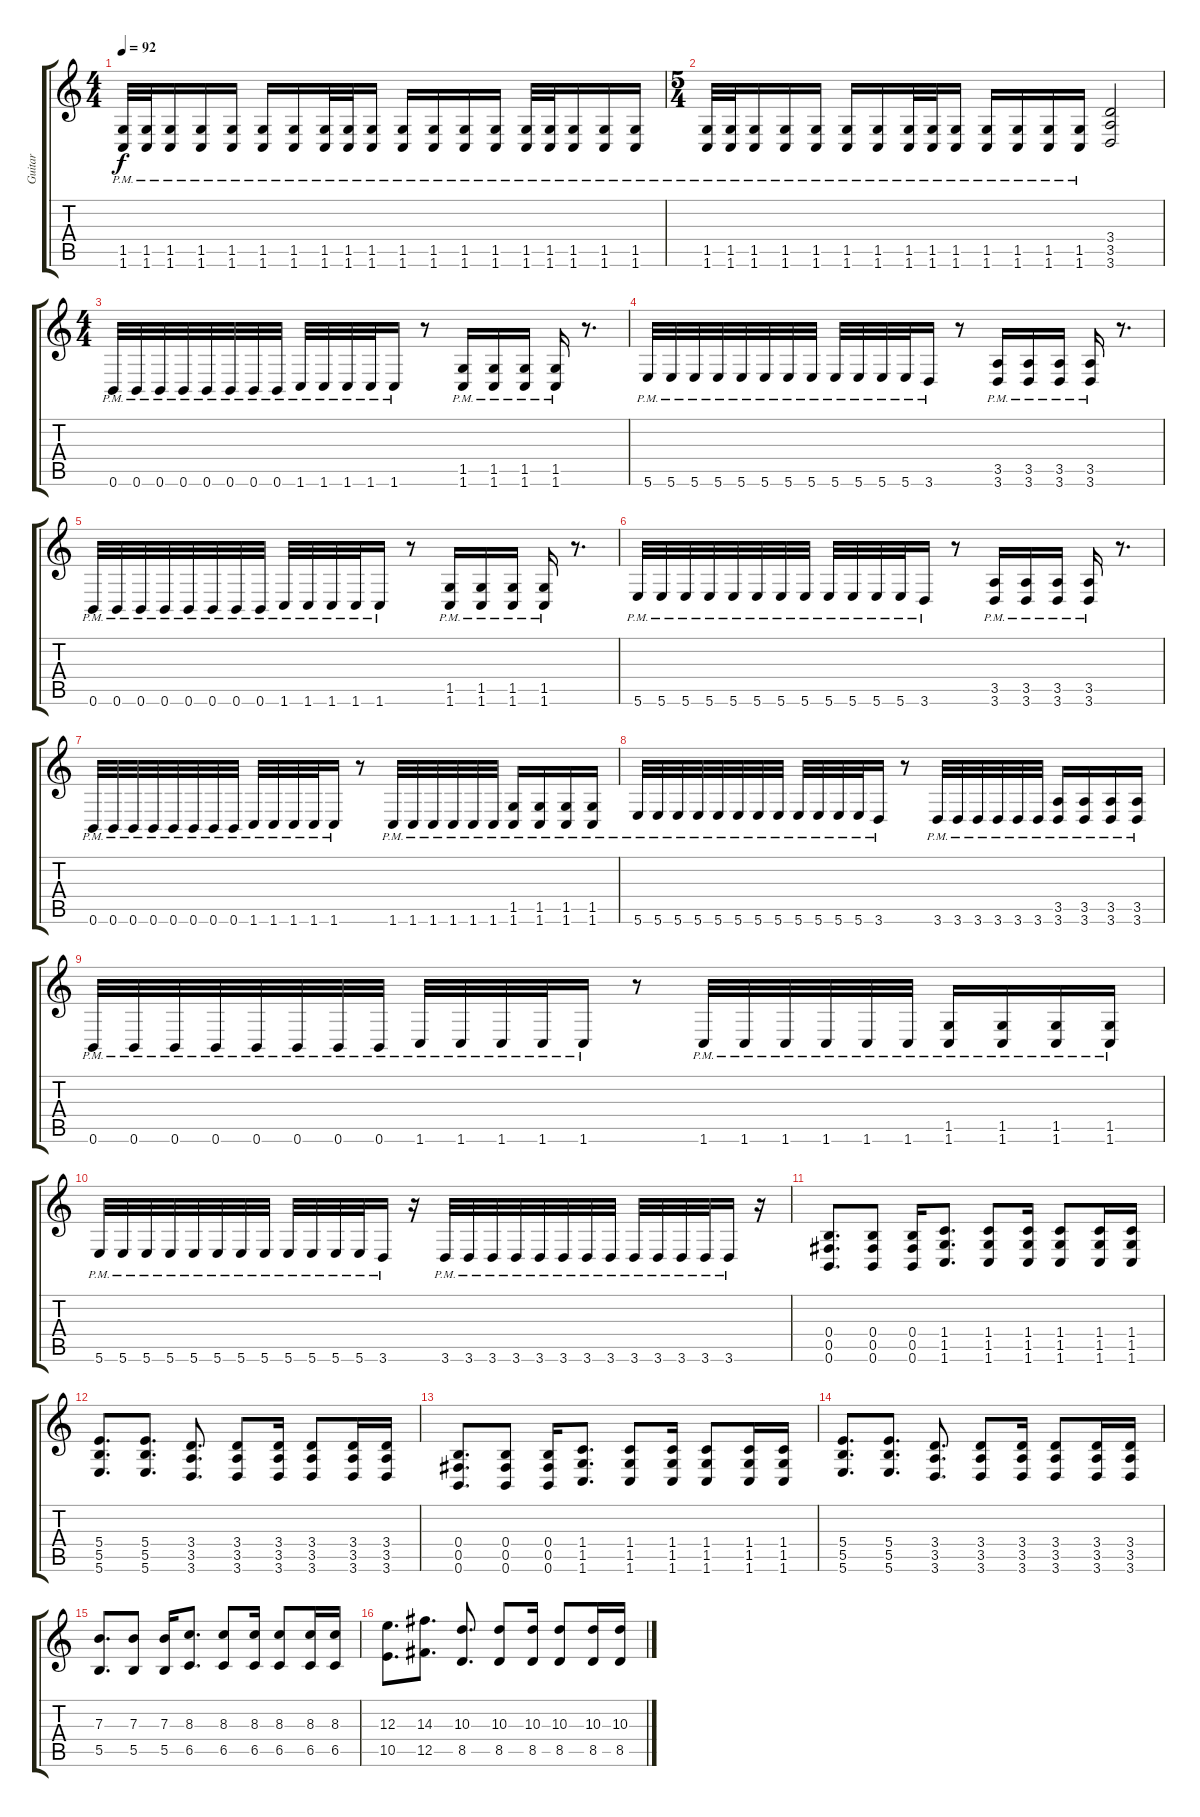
\track ("Guitar" "Guitar") {instrument distortionguitar}
\staff {score tabs}
\tuning (Db4 Ab3 E3 B2 Gb2 B1) {hide}
\ts (4 4)
\tempo 92
\clef g2
\ks c
(1.5{pm} 1.6{pm}).32{dy f} (1.5{pm} 1.6{pm}).32 (1.5{pm} 1.6{pm}).16 (1.5{pm} 1.6{pm}).16 (1.5{pm} 1.6{pm}).16 (1.5{pm} 1.6{pm}).16 (1.5{pm} 1.6{pm}).16 (1.5{pm} 1.6{pm}).32 (1.5{pm} 1.6{pm}).32 (1.5{pm} 1.6{pm}).16 (1.5{pm} 1.6{pm}).16 (1.5{pm} 1.6{pm}).16 (1.5{pm} 1.6{pm}).16 (1.5{pm} 1.6{pm}).16 (1.5{pm} 1.6{pm}).32 (1.5{pm} 1.6{pm}).32 (1.5{pm} 1.6{pm}).16 (1.5{pm} 1.6{pm}).16 (1.5{pm} 1.6{pm}).16 |
\ts (5 4)
(1.5{pm} 1.6{pm}).32 (1.5{pm} 1.6{pm}).32 (1.5{pm} 1.6{pm}).16 (1.5{pm} 1.6{pm}).16 (1.5{pm} 1.6{pm}).16 (1.5{pm} 1.6{pm}).16 (1.5{pm} 1.6{pm}).16 (1.5{pm} 1.6{pm}).32 (1.5{pm} 1.6{pm}).32 (1.5{pm} 1.6{pm}).16 (1.5{pm} 1.6{pm}).16 (1.5{pm} 1.6{pm}).16 (1.5{pm} 1.6{pm}).16 (1.5{pm} 1.6{pm}).16 (3.4 3.5 3.6).2 |
\ts (4 4)
0.6{pm}.32 0.6{pm}.32 0.6{pm}.32 0.6{pm}.32 0.6{pm}.32 0.6{pm}.32 0.6{pm}.32 0.6{pm}.32 1.6{pm}.32 1.6{pm}.32 1.6{pm}.32 1.6{pm}.32 1.6{pm}.16 r.8 (1.5{pm} 1.6{pm}).16 (1.5{pm} 1.6{pm}).16 (1.5{pm} 1.6{pm}).16 (1.5{pm} 1.6{pm}).16 r.8{d} |
5.6{pm}.32 5.6{pm}.32 5.6{pm}.32 5.6{pm}.32 5.6{pm}.32 5.6{pm}.32 5.6{pm}.32 5.6{pm}.32 5.6{pm}.32 5.6{pm}.32 5.6{pm}.32 5.6{pm}.32 3.6{pm}.16 r.8 (3.5{pm} 3.6{pm}).16 (3.5{pm} 3.6{pm}).16 (3.5{pm} 3.6{pm}).16 (3.5{pm} 3.6{pm}).16 r.8{d} |
0.6{pm}.32 0.6{pm}.32 0.6{pm}.32 0.6{pm}.32 0.6{pm}.32 0.6{pm}.32 0.6{pm}.32 0.6{pm}.32 1.6{pm}.32 1.6{pm}.32 1.6{pm}.32 1.6{pm}.32 1.6{pm}.16 r.8 (1.5{pm} 1.6{pm}).16 (1.5{pm} 1.6{pm}).16 (1.5{pm} 1.6{pm}).16 (1.5{pm} 1.6{pm}).16 r.8{d} |
5.6{pm}.32 5.6{pm}.32 5.6{pm}.32 5.6{pm}.32 5.6{pm}.32 5.6{pm}.32 5.6{pm}.32 5.6{pm}.32 5.6{pm}.32 5.6{pm}.32 5.6{pm}.32 5.6{pm}.32 3.6{pm}.16 r.8 (3.5{pm} 3.6{pm}).16 (3.5{pm} 3.6{pm}).16 (3.5{pm} 3.6{pm}).16 (3.5{pm} 3.6{pm}).16 r.8{d} |
0.6{pm}.32 0.6{pm}.32 0.6{pm}.32 0.6{pm}.32 0.6{pm}.32 0.6{pm}.32 0.6{pm}.32 0.6{pm}.32 1.6{pm}.32 1.6{pm}.32 1.6{pm}.32 1.6{pm}.32 1.6{pm}.16 r.8 1.6{pm}.32 1.6{pm}.32 1.6{pm}.32 1.6{pm}.32 1.6{pm}.32 1.6{pm}.32 (1.5{pm} 1.6{pm}).16 (1.5{pm} 1.6{pm}).16 (1.5{pm} 1.6{pm}).16 (1.5{pm} 1.6{pm}).16 |
5.6{pm}.32 5.6{pm}.32 5.6{pm}.32 5.6{pm}.32 5.6{pm}.32 5.6{pm}.32 5.6{pm}.32 5.6{pm}.32 5.6{pm}.32 5.6{pm}.32 5.6{pm}.32 5.6{pm}.32 3.6{pm}.16 r.8 3.6{pm}.32 3.6{pm}.32 3.6{pm}.32 3.6{pm}.32 3.6{pm}.32 3.6{pm}.32 (3.5{pm} 3.6{pm}).16 (3.5{pm} 3.6{pm}).16 (3.5{pm} 3.6{pm}).16 (3.5{pm} 3.6{pm}).16 |
0.6{pm}.32 0.6{pm}.32 0.6{pm}.32 0.6{pm}.32 0.6{pm}.32 0.6{pm}.32 0.6{pm}.32 0.6{pm}.32 1.6{pm}.32 1.6{pm}.32 1.6{pm}.32 1.6{pm}.32 1.6{pm}.16 r.8 1.6{pm}.32 1.6{pm}.32 1.6{pm}.32 1.6{pm}.32 1.6{pm}.32 1.6{pm}.32 (1.5{pm} 1.6{pm}).16 (1.5{pm} 1.6{pm}).16 (1.5{pm} 1.6{pm}).16 (1.5{pm} 1.6{pm}).16 |
5.6{pm}.32 5.6{pm}.32 5.6{pm}.32 5.6{pm}.32 5.6{pm}.32 5.6{pm}.32 5.6{pm}.32 5.6{pm}.32 5.6{pm}.32 5.6{pm}.32 5.6{pm}.32 5.6{pm}.32 3.6{pm}.16 r.16 3.6{pm}.32 3.6{pm}.32 3.6{pm}.32 3.6{pm}.32 3.6{pm}.32 3.6{pm}.32 3.6{pm}.32 3.6{pm}.32 3.6{pm}.32 3.6{pm}.32 3.6{pm}.32 3.6{pm}.32 3.6{pm}.16 r.16 |
(0.4 0.5 0.6).8{d} (0.4 0.5 0.6).8 (0.4 0.5 0.6).16 (1.4 1.5 1.6).8{d} (1.4 1.5 1.6).8 (1.4 1.5 1.6).16 (1.4 1.5 1.6).8 (1.4 1.5 1.6).16 (1.4 1.5 1.6).16 |
(5.4 5.5 5.6).8{d} (5.4 5.5 5.6).8{d} (3.4 3.5 3.6).8{d} (3.4 3.5 3.6).8 (3.4 3.5 3.6).16 (3.4 3.5 3.6).8 (3.4 3.5 3.6).16 (3.4 3.5 3.6).16 |
(0.4 0.5 0.6).8{d} (0.4 0.5 0.6).8 (0.4 0.5 0.6).16 (1.4 1.5 1.6).8{d} (1.4 1.5 1.6).8 (1.4 1.5 1.6).16 (1.4 1.5 1.6).8 (1.4 1.5 1.6).16 (1.4 1.5 1.6).16 |
(5.4 5.5 5.6).8{d} (5.4 5.5 5.6).8{d} (3.4 3.5 3.6).8{d} (3.4 3.5 3.6).8 (3.4 3.5 3.6).16 (3.4 3.5 3.6).8 (3.4 3.5 3.6).16 (3.4 3.5 3.6).16 |
(7.3 5.5).8{d balance 8} (7.3 5.5).8 (7.3 5.5).16 (8.3 6.5).8{d} (8.3 6.5).8 (8.3 6.5).16 (8.3 6.5).8 (8.3 6.5).16 (8.3 6.5).16 |
(12.3 10.5).8{d} (14.3 12.5).8{d} (10.3 8.5).8{d} (10.3 8.5).8 (10.3 8.5).16 (10.3 8.5).8 (10.3 8.5).16 (10.3 8.5).16
